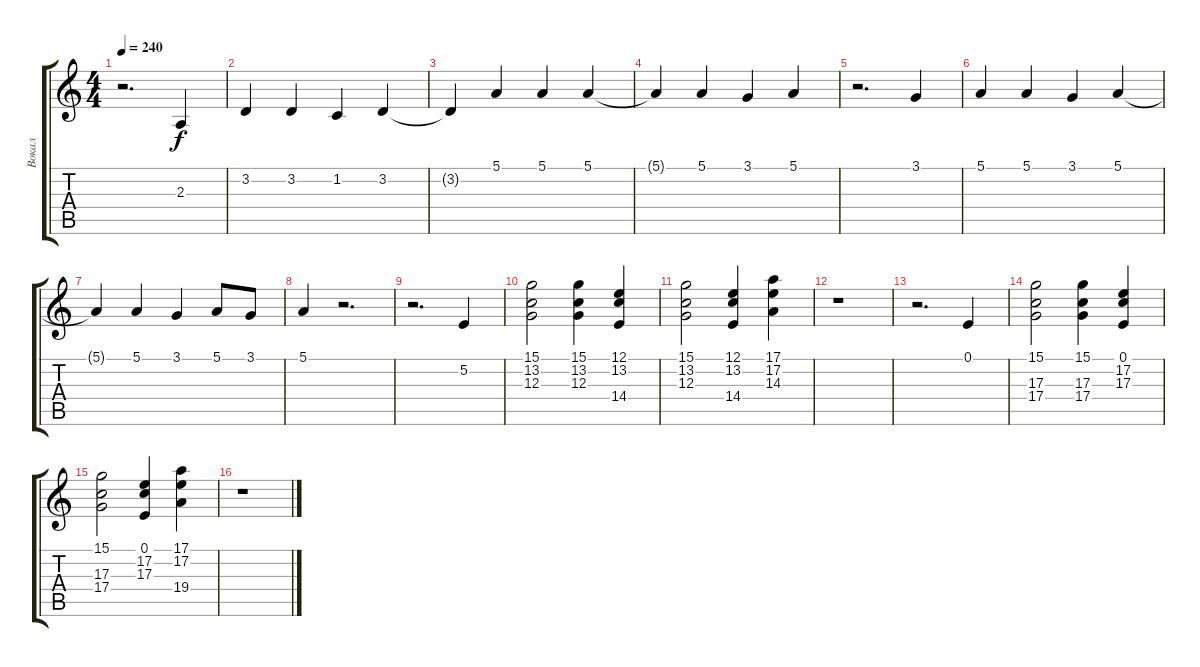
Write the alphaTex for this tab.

\track ("Вокал" "Вокал") {instrument lead1square}
\staff {score tabs}
\tuning (E4 B3 G3 D3 A2 E2) {hide}
\ts (4 4)
\tempo 240
\clef g2
\ks c
r.2{d dy f} 2.3.4 |
3.2.4 3.2.4 1.2.4 3.2.4 |
3.2{t}.4 5.1.4 5.1.4 5.1.4 |
5.1{t}.4 5.1.4 3.1.4 5.1.4 |
r.2{d} 3.1.4 |
5.1.4 5.1.4 3.1.4 5.1.4 |
5.1{t}.4 5.1.4 3.1.4 5.1.8 3.1.8 |
5.1.4 r.2{d} |
r.2{d} 5.2.4 |
(15.1 13.2 12.3).2 (15.1 13.2 12.3).4 (12.1 13.2 14.4).4 |
(15.1 13.2 12.3).2 (12.1 13.2 14.4).4 (17.1 17.2 14.3).4 |
r.1 |
r.2{d} 0.1.4 |
(15.1 17.3 17.4).2 (15.1 17.3 17.4).4 (0.1 17.2 17.3).4 |
(15.1 17.3 17.4).2 (0.1 17.2 17.3).4 (17.1 17.2 19.4).4 |
r.1
